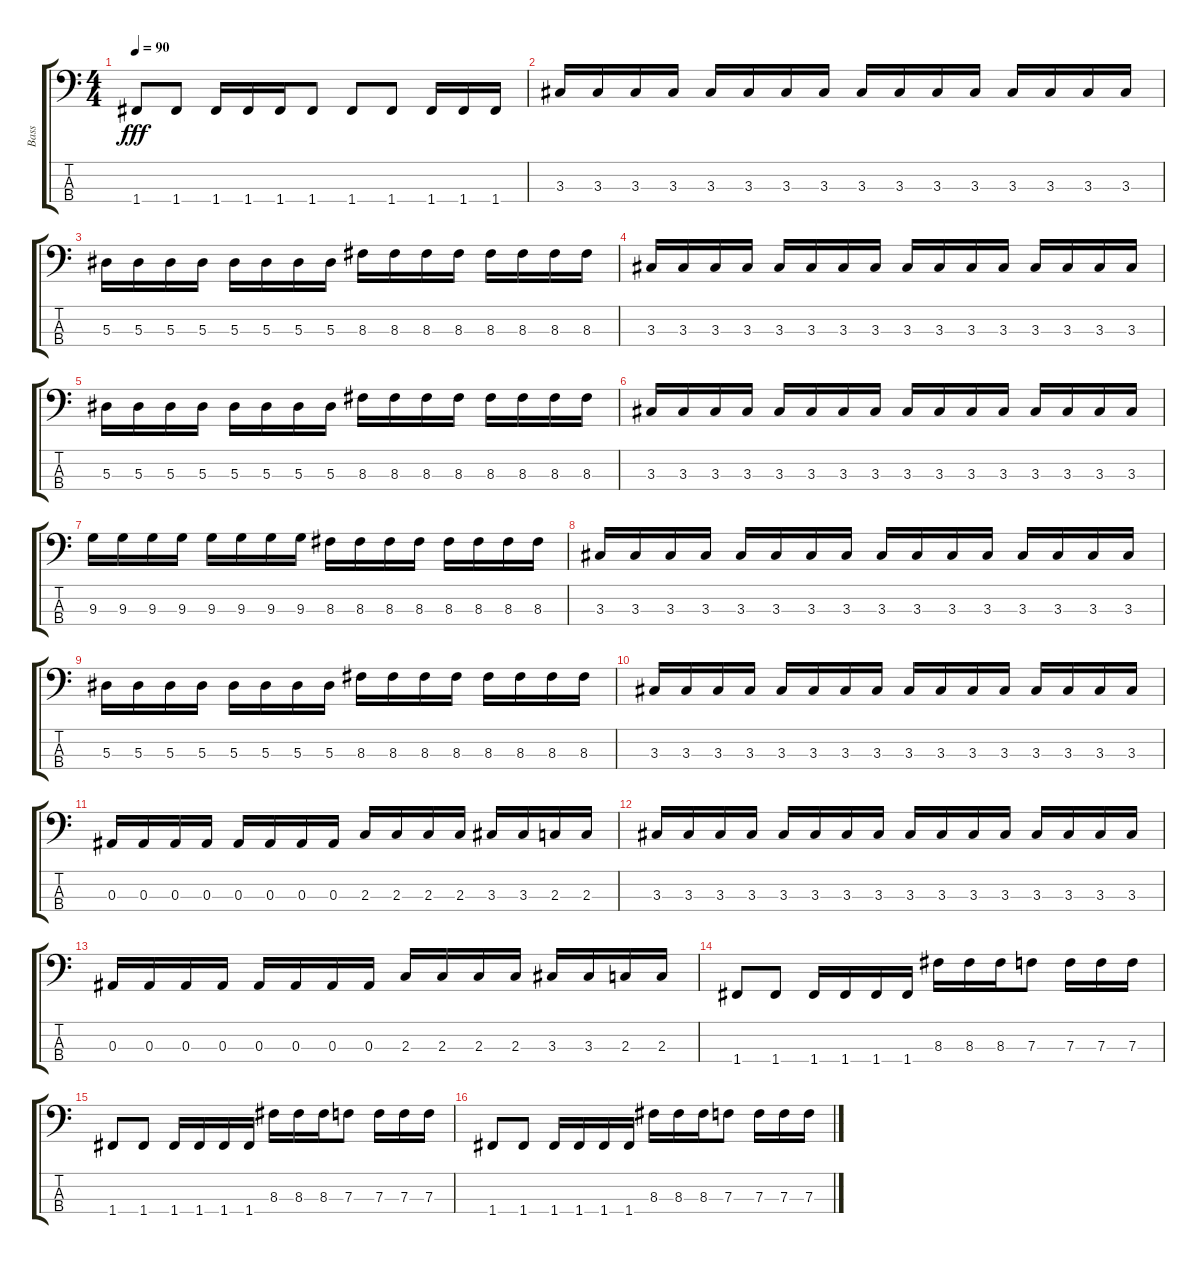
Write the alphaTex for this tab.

\track ("Bass" "Bass") {instrument electricbassfinger}
\staff {score tabs}
\tuning (Ab2 Eb2 Bb1 F1) {hide}
\ts (4 4)
\tempo 90
\clef f4
\ks c
1.4.8{dy fff} 1.4.8 1.4.16 1.4.16 1.4.16 1.4.8 1.4.8 1.4.8 1.4.16 1.4.16 1.4.16 |
3.3.16 3.3.16 3.3.16 3.3.16 3.3.16 3.3.16 3.3.16 3.3.16 3.3.16 3.3.16 3.3.16 3.3.16 3.3.16 3.3.16 3.3.16 3.3.16 |
5.3.16 5.3.16 5.3.16 5.3.16 5.3.16 5.3.16 5.3.16 5.3.16 8.3.16 8.3.16 8.3.16 8.3.16 8.3.16 8.3.16 8.3.16 8.3.16 |
3.3.16 3.3.16 3.3.16 3.3.16 3.3.16 3.3.16 3.3.16 3.3.16 3.3.16 3.3.16 3.3.16 3.3.16 3.3.16 3.3.16 3.3.16 3.3.16 |
5.3.16 5.3.16 5.3.16 5.3.16 5.3.16 5.3.16 5.3.16 5.3.16 8.3.16 8.3.16 8.3.16 8.3.16 8.3.16 8.3.16 8.3.16 8.3.16 |
3.3.16 3.3.16 3.3.16 3.3.16 3.3.16 3.3.16 3.3.16 3.3.16 3.3.16 3.3.16 3.3.16 3.3.16 3.3.16 3.3.16 3.3.16 3.3.16 |
9.3.16 9.3.16 9.3.16 9.3.16 9.3.16 9.3.16 9.3.16 9.3.16 8.3.16 8.3.16 8.3.16 8.3.16 8.3.16 8.3.16 8.3.16 8.3.16 |
3.3.16 3.3.16 3.3.16 3.3.16 3.3.16 3.3.16 3.3.16 3.3.16 3.3.16 3.3.16 3.3.16 3.3.16 3.3.16 3.3.16 3.3.16 3.3.16 |
5.3.16 5.3.16 5.3.16 5.3.16 5.3.16 5.3.16 5.3.16 5.3.16 8.3.16 8.3.16 8.3.16 8.3.16 8.3.16 8.3.16 8.3.16 8.3.16 |
3.3.16 3.3.16 3.3.16 3.3.16 3.3.16 3.3.16 3.3.16 3.3.16 3.3.16 3.3.16 3.3.16 3.3.16 3.3.16 3.3.16 3.3.16 3.3.16 |
0.3.16 0.3.16 0.3.16 0.3.16 0.3.16 0.3.16 0.3.16 0.3.16 2.3.16 2.3.16 2.3.16 2.3.16 3.3.16 3.3.16 2.3.16 2.3.16 |
3.3.16 3.3.16 3.3.16 3.3.16 3.3.16 3.3.16 3.3.16 3.3.16 3.3.16 3.3.16 3.3.16 3.3.16 3.3.16 3.3.16 3.3.16 3.3.16 |
0.3.16 0.3.16 0.3.16 0.3.16 0.3.16 0.3.16 0.3.16 0.3.16 2.3.16 2.3.16 2.3.16 2.3.16 3.3.16 3.3.16 2.3.16 2.3.16 |
1.4.8 1.4.8 1.4.16 1.4.16 1.4.16 1.4.16 8.3.16 8.3.16 8.3.16 7.3.8 7.3.16 7.3.16 7.3.16 |
1.4.8 1.4.8 1.4.16 1.4.16 1.4.16 1.4.16 8.3.16 8.3.16 8.3.16 7.3.8 7.3.16 7.3.16 7.3.16 |
1.4.8 1.4.8 1.4.16 1.4.16 1.4.16 1.4.16 8.3.16 8.3.16 8.3.16 7.3.8 7.3.16 7.3.16 7.3.16
